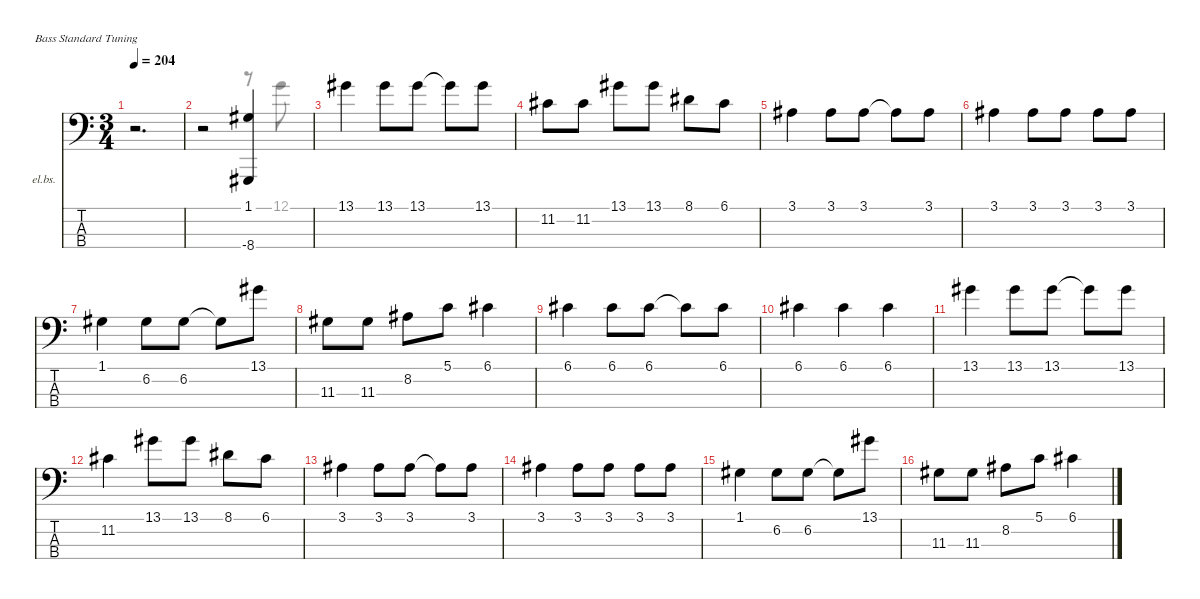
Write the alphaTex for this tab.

\hideDynamics
\bracketExtendMode nobrackets
\firstSystemTrackNameOrientation horizontal
\otherSystemsTrackNameOrientation horizontal
\track ("bass" "el.bs.") {instrument electricbassfinger}
\staff {score tabs}
\tuning (G2 D2 A1 E1)
\voice
\ts (3 4)
\tempo 204
\clef f4
\ks aminor
r.2{d dy ff beam Down} |
r.2{beam Up} (-8.4{acc #} 1.1{acc #}).4{beam Up} |
13.1{acc #}.4{beam Down} 13.1{acc #}.8{beam Down} 13.1{acc #}.8{beam Down} 13.1{t acc #}.8{beam Down} 13.1{acc #}.8{beam Down} |
11.2{acc #}.8{beam Down} 11.2{acc #}.8{beam Down} 13.1{acc #}.8{beam Down} 13.1{acc #}.8{beam Down} 8.1{acc #}.8{beam Down} 6.1{acc #}.8{beam Down} |
3.1{acc #}.4{beam Down} 3.1{acc #}.8{beam Down} 3.1{acc #}.8{beam Down} 3.1{t acc #}.8{beam Down} 3.1{acc #}.8{beam Down} |
3.1{acc #}.4{beam Down} 3.1{acc #}.8{beam Down} 3.1{acc #}.8{beam Down} 3.1{acc #}.8{beam Down} 3.1{acc #}.8{beam Down} |
1.1{acc #}.4{beam Down} 6.2{acc #}.8{beam Down} 6.2{acc #}.8{beam Down} 6.2{t acc #}.8{beam Down} 13.1{acc #}.8{beam Down} |
11.3{acc #}.8{beam Down} 11.3{acc #}.8{beam Down} 8.2{acc #}.8{beam Down} 5.1.8{beam Down} 6.1{acc #}.4{beam Down} |
6.1{acc #}.4{beam Down} 6.1{acc #}.8{beam Down} 6.1{acc #}.8{beam Down} 6.1{t acc #}.8{beam Down} 6.1{acc #}.8{beam Down} |
6.1{acc #}.4{beam Down} 6.1{acc #}.4{beam Down} 6.1{acc #}.4{beam Down} |
13.1{acc #}.4{beam Down} 13.1{acc #}.8{beam Down} 13.1{acc #}.8{beam Down} 13.1{t acc #}.8{beam Down} 13.1{acc #}.8{beam Down} |
11.2{acc #}.4{beam Down} 13.1{acc #}.8{beam Down} 13.1{acc #}.8{beam Down} 8.1{acc #}.8{beam Down} 6.1{acc #}.8{beam Down} |
3.1{acc #}.4{beam Down} 3.1{acc #}.8{beam Down} 3.1{acc #}.8{beam Down} 3.1{t acc #}.8{beam Down} 3.1{acc #}.8{beam Down} |
3.1{acc #}.4{beam Down} 3.1{acc #}.8{beam Down} 3.1{acc #}.8{beam Down} 3.1{acc #}.8{beam Down} 3.1{acc #}.8{beam Down} |
1.1{acc #}.4{beam Down} 6.2{acc #}.8{beam Down} 6.2{acc #}.8{beam Down} 6.2{t acc #}.8{beam Down} 13.1{acc #}.8{beam Down} |
11.3{acc #}.8{beam Down} 11.3{acc #}.8{beam Down} 8.2{acc #}.8{beam Down} 5.1.8{beam Down} 6.1{acc #}.4{beam Down}
\voice
\clef f4
\ottava regular
\simile none
\ks aminor
|
r.2{beam Down} r.8{beam Down} 12.1.8{beam Down} |
|
|
|
|
|
|
|
|
|
|
|
|
|
